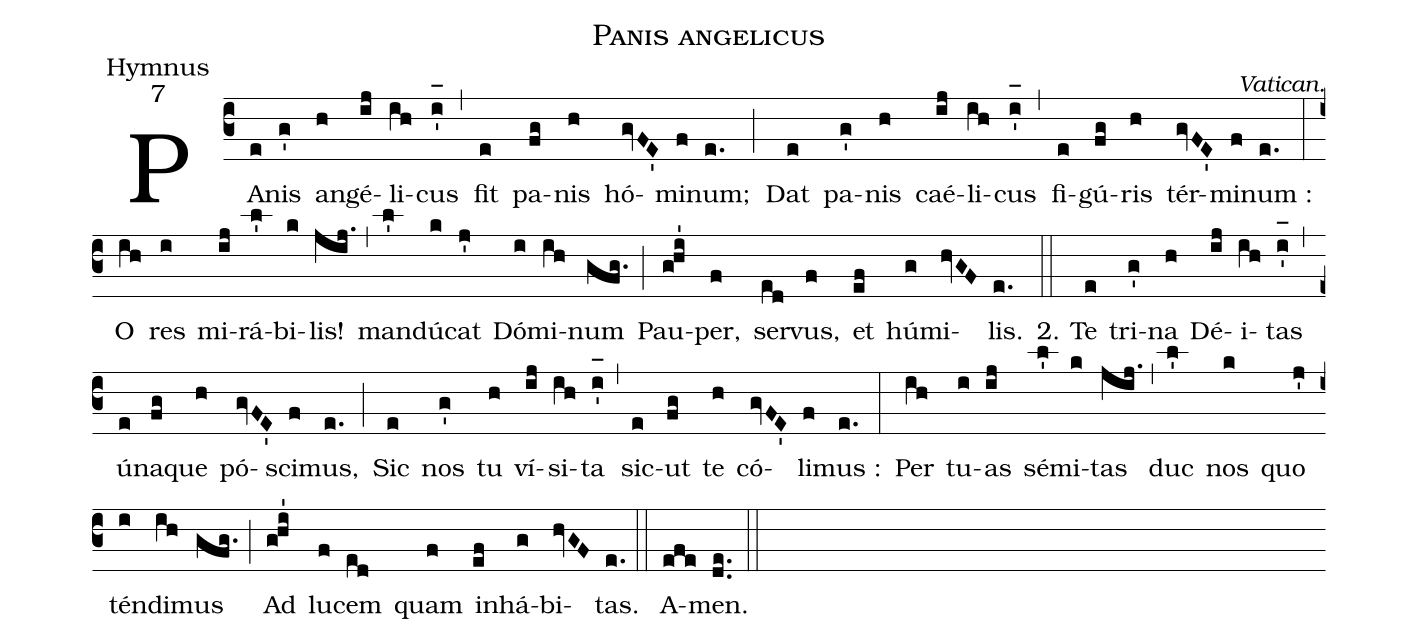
name:Panis angelicus;
office-part:Hymnus;
mode:7;
commentary:Vatican.;
%%
(c3) PA(e)nis(g') an(h)gé(ij)li(ih)cus(i'_[oh:h]) (,)
fit(e) pa(fg)nis(h) hó(gvFE')mi(f)num;(e.) (;)
Dat(e) pa(g')nis(h) caé(ij)li(ih)cus(i'_[oh:h]) (,)
fi(e)gú(fg)ris(h) tér(gvFE')mi(f)num :(e.) (:)
O(ih) res(i) mi(ij)rá(l')bi(k)lis!(jij.) (,)
man(l')dú(k)cat(j') Dó(i)mi(ih)num(gfg.) (;)
Pau(g!hi')per,(f) ser(ed)vus,(f) et(ef) hú(g)mi(hvGF)lis.(e.) (::)

2. Te(e) tri(g')na(h) Dé(ij)i(ih)tas(i'_[oh:h]) (,)
ú(e)na(fg)que(h) pó(gvFE')sci(f)mus,(e.) (;)
Sic(e) nos(g') tu(h) ví(ij)si(ih)ta(i'_[oh:h]) (,)
sic(e)ut(fg) te(h) có(gvFE')li(f)mus :(e.) (:)
Per(ih) tu(i)as(ij) sé(l')mi(k)tas(jij.) (,)
duc(l') nos(k) quo(j') tén(i)di(ih)mus(gfg.) (;)
Ad(g!hi') lu(f)cem(ed) quam(f) in(ef)há(g)bi(hvGF)tas.(e.) (::)

A(efe)men.(de..) (::)
